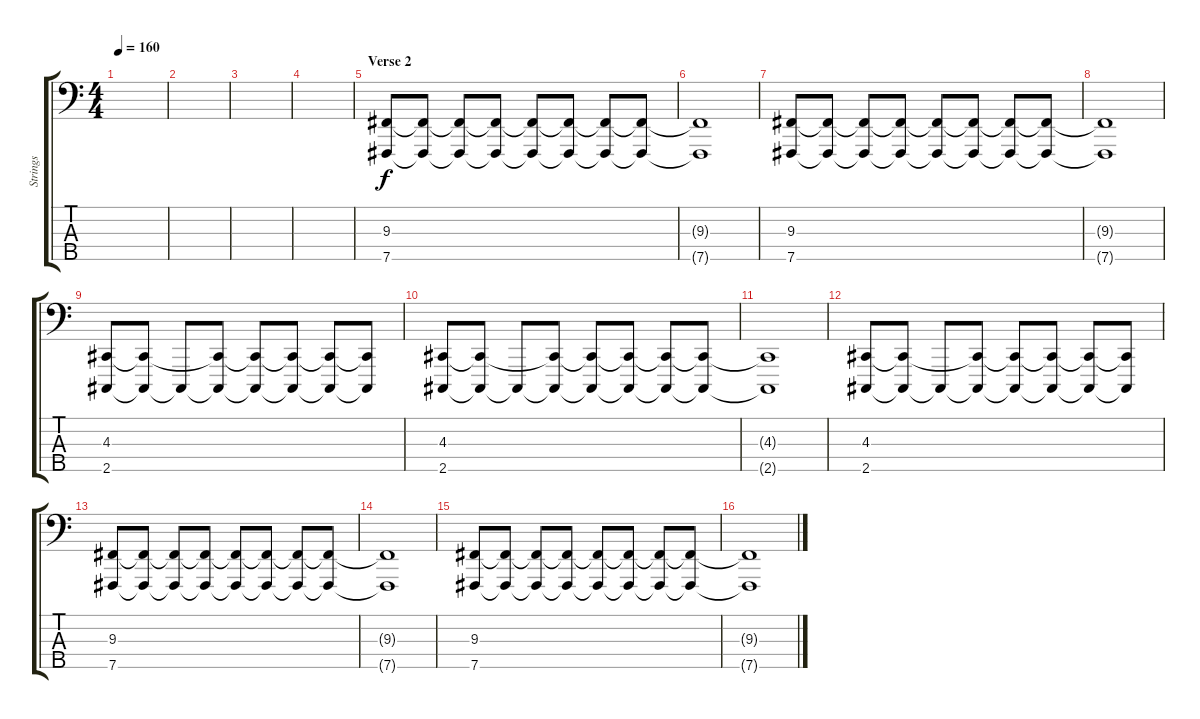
\track ("Strings" "Strings") {instrument stringensemble1}
\staff {score tabs}
\tuning (G2 D2 A1 E1 B0) {hide}
\ts (4 4)
\tempo 160
\clef f4
\ks c
|
|
|
|
\section ("" "Verse 2")
(9.3 7.5).8 (9.3{t} 7.5{t}).8 (9.3{t} 7.5{t}).8 (9.3{t} 7.5{t}).8 (9.3{t} 7.5{t}).8 (9.3{t} 7.5{t}).8 (9.3{t} 7.5{t}).8 (9.3{t} 7.5{t}).8 |
(9.3{t} 7.5{t}).1 |
(9.3 7.5).8 (9.3{t} 7.5{t}).8 (9.3{t} 7.5{t}).8 (9.3{t} 7.5{t}).8 (9.3{t} 7.5{t}).8 (9.3{t} 7.5{t}).8 (9.3{t} 7.5{t}).8 (9.3{t} 7.5{t}).8 |
(9.3{t} 7.5{t}).1 |
(4.3 2.5).8 (4.3{t} 2.5{t}).8 2.5{t}.8 (4.3{t} 2.5{t}).8 (4.3{t} 2.5{t}).8 (4.3{t} 2.5{t}).8 (4.3{t} 2.5{t}).8 (4.3{t} 2.5{t}).8 |
(4.3 2.5).8 (4.3{t} 2.5{t}).8 2.5{t}.8 (4.3{t} 2.5{t}).8 (4.3{t} 2.5{t}).8 (4.3{t} 2.5{t}).8 (4.3{t} 2.5{t}).8 (4.3{t} 2.5{t}).8 |
(4.3{t} 2.5{t}).1 |
(4.3 2.5).8 (4.3{t} 2.5{t}).8 2.5{t}.8 (4.3{t} 2.5{t}).8 (4.3{t} 2.5{t}).8 (4.3{t} 2.5{t}).8 (4.3{t} 2.5{t}).8 (4.3{t} 2.5{t}).8 |
(9.3 7.5).8 (9.3{t} 7.5{t}).8 (9.3{t} 7.5{t}).8 (9.3{t} 7.5{t}).8 (9.3{t} 7.5{t}).8 (9.3{t} 7.5{t}).8 (9.3{t} 7.5{t}).8 (9.3{t} 7.5{t}).8 |
(9.3{t} 7.5{t}).1 |
(9.3 7.5).8 (9.3{t} 7.5{t}).8 (9.3{t} 7.5{t}).8 (9.3{t} 7.5{t}).8 (9.3{t} 7.5{t}).8 (9.3{t} 7.5{t}).8 (9.3{t} 7.5{t}).8 (9.3{t} 7.5{t}).8 |
(9.3{t} 7.5{t}).1
